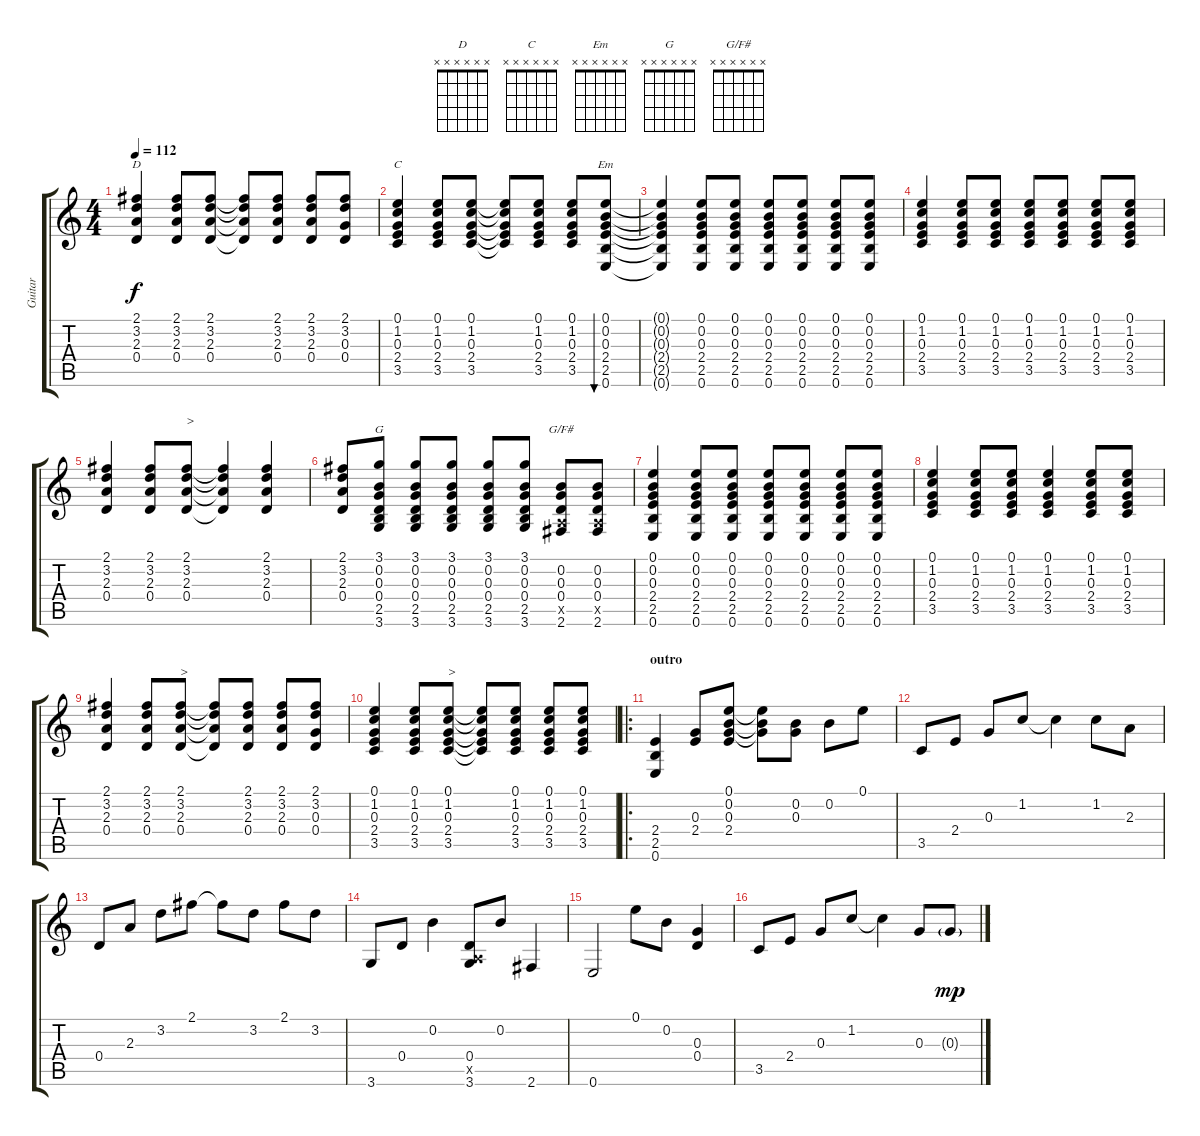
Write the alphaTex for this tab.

\track ("Guitar " "Guitar ") {instrument acousticguitarsteel}
\staff {score tabs}
\tuning (E4 B3 G3 D3 A2 E2) {hide}
\chord ("D" x x x x x x) {firstfret 0}
\chord ("C" x x x x x x) {firstfret 0}
\chord ("Em" x x x x x x) {firstfret 0}
\chord ("G" x x x x x x) {firstfret 0}
\chord ("G/F#" x x x x x x) {firstfret 0}
\ts (4 4)
\tempo 112
\clef g2
\ks c
(2.1 3.2 2.3 0.4).4{ch "D" dy f} (2.1 3.2 2.3 0.4).8 (2.1 3.2 2.3 0.4).8 (2.1{t} 3.2{t} 2.3{t} 0.4{t}).8 (2.1 3.2 2.3 0.4).8 (2.1 3.2 2.3 0.4).8 (2.1 3.2 0.3 0.4).8 |
(0.1 1.2 0.3 2.4 3.5).4{ch "C"} (0.1 1.2 0.3 2.4 3.5).8 (0.1 1.2 0.3 2.4 3.5).8 (0.1{t} 1.2{t} 0.3{t} 2.4{t} 3.5{t}).8 (0.1 1.2 0.3 2.4 3.5).8 (0.1 1.2 0.3 2.4 3.5).8 (0.1 0.2 0.3 2.4 2.5 0.6).8{bu 120 ch "Em"} |
(0.1{t} 0.2{t} 0.3{t} 2.4{t} 2.5{t} 0.6{t}).4 (0.1 0.2 0.3 2.4 2.5 0.6).8 (0.1 0.2 0.3 2.4 2.5 0.6).8 (0.1 0.2 0.3 2.4 2.5 0.6).8 (0.1 0.2 0.3 2.4 2.5 0.6).8 (0.1 0.2 0.3 2.4 2.5 0.6).8 (0.1 0.2 0.3 2.4 2.5 0.6).8 |
(0.1 1.2 0.3 2.4 3.5).4 (0.1 1.2 0.3 2.4 3.5).8 (0.1 1.2 0.3 2.4 3.5).8 (0.1 1.2 0.3 2.4 3.5).8 (0.1 1.2 0.3 2.4 3.5).8 (0.1 1.2 0.3 2.4 3.5).8 (0.1 1.2 0.3 2.4 3.5).8 |
(2.1 3.2 2.3 0.4).4 (2.1 3.2 2.3 0.4).8 (2.1 3.2 2.3 0.4).8{txt ">"} (2.1{t} 3.2{t} 2.3{t} 0.4{t}).4 (2.1 3.2 2.3 0.4).4 |
(2.1 3.2 2.3 0.4).8 (3.1 0.2 0.3 0.4 2.5 3.6).8{ch "G"} (3.1 0.2 0.3 0.4 2.5 3.6).8 (3.1 0.2 0.3 0.4 2.5 3.6).8 (3.1 0.2 0.3 0.4 2.5 3.6).8 (3.1 0.2 0.3 0.4 2.5 3.6).8 (0.2 0.3 0.4 0.5{x} 2.6).8{ch "G/F#"} (0.2 0.3 0.4 0.5{x} 2.6).8 |
(0.1 0.2 0.3 2.4 2.5 0.6).4 (0.1 0.2 0.3 2.4 2.5 0.6).8 (0.1 0.2 0.3 2.4 2.5 0.6).8 (0.1 0.2 0.3 2.4 2.5 0.6).8 (0.1 0.2 0.3 2.4 2.5 0.6).8 (0.1 0.2 0.3 2.4 2.5 0.6).8 (0.1 0.2 0.3 2.4 2.5 0.6).8 |
(0.1 1.2 0.3 2.4 3.5).4 (0.1 1.2 0.3 2.4 3.5).8 (0.1 1.2 0.3 2.4 3.5).8 (0.1 1.2 0.3 2.4 3.5).4 (0.1 1.2 0.3 2.4 3.5).8 (0.1 1.2 0.3 2.4 3.5).8 |
(2.1 3.2 2.3 0.4).4 (2.1 3.2 2.3 0.4).8 (2.1 3.2 2.3 0.4).8{txt ">"} (2.1{t} 3.2{t} 2.3{t} 0.4{t}).8 (2.1 3.2 2.3 0.4).8 (2.1 3.2 2.3 0.4).8 (2.1 3.2 0.3 0.4).8 |
(0.1 1.2 0.3 2.4 3.5).4 (0.1 1.2 0.3 2.4 3.5).8 (0.1 1.2 0.3 2.4 3.5).8{txt ">"} (0.1{t} 1.2{t} 0.3{t} 2.4{t} 3.5{t}).8 (0.1 1.2 0.3 2.4 3.5).8 (0.1 1.2 0.3 2.4 3.5).8 (0.1 1.2 0.3 2.4 3.5).8 |
\ro
\section ("" "outro")
(2.4 2.5 0.6).4 (0.3 2.4).8 (0.1 0.2 0.3 2.4).8 (0.1{t} 0.2{t} 0.3{t}).8 (0.2 0.3).8 0.2.8 0.1.8 |
3.5.8 2.4.8 0.3.8 1.2.8 1.2{t}.4 1.2.8 2.3.8 |
0.4.8 2.3.8 3.2.8 2.1.8 2.1{t}.8 3.2.8 2.1.8 3.2.8 |
3.6.8 0.4.8 0.2.4 (0.4 0.5{x} 3.6).8 0.2.8 2.6.4 |
0.6.2 0.1.8 0.2.8 (0.3 0.4).4 |
3.5.8 2.4.8 0.3.8 1.2.8 1.2{t}.4 0.3.8 0.3{g}.8{dy mp}
